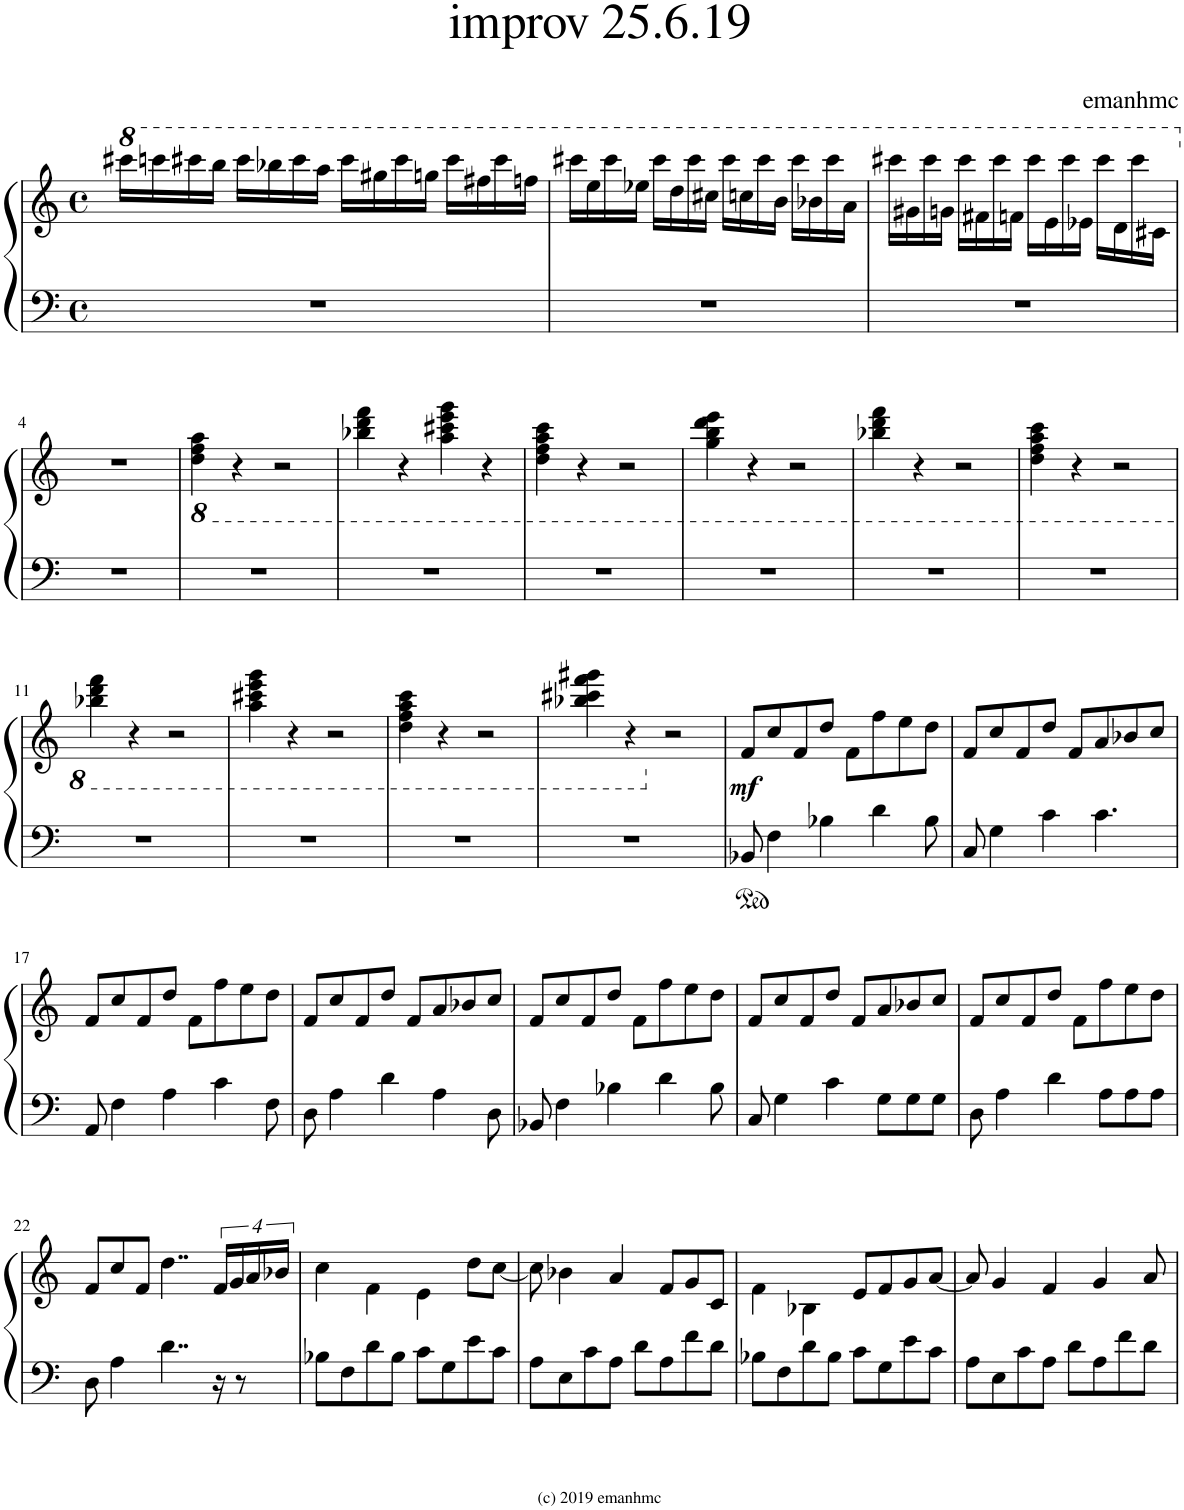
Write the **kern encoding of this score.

**kern	**kern	**dynam
*part1	*part1	*part1
*staff2	*staff1	*staff1/2
*I"Piano	*	*
*I'Pno.	*	*
*clefF4	*clefG2	*
*k[]	*k[]	*
*M4/4	*M4/4	*
*met(c)	*met(c)	*
*	*8va	*
=1	=1	=1
1r	16cccc#X\LL	.
.	16ccccn\	.
.	16cccc#X\	.
.	16bbb\JJ	.
.	16cccc#\LL	.
.	16bbb-X\	.
.	16cccc#\	.
.	16aaa\JJ	.
.	16cccc#\LL	.
.	16ggg#X\	.
.	16cccc#\	.
.	16gggn\JJ	.
.	16cccc#\LL	.
.	16fff#X\	.
.	16cccc#\	.
.	16fffn\JJ	.
=2	=2	=2
1r	16cccc#X\LL	.
.	16eee\	.
.	16cccc#\	.
.	16eee-X\JJ	.
.	16cccc#\LL	.
.	16ddd\	.
.	16cccc#\	.
.	16ccc#X\JJ	.
.	16cccc#\LL	.
.	16cccn\	.
.	16cccc#\	.
.	16bb\JJ	.
.	16cccc#\LL	.
.	16bb-X\	.
.	16cccc#\	.
.	16aa\JJ	.
=3	=3	=3
1r	16cccc#X\LL	.
.	16gg#X\	.
.	16cccc#\	.
.	16ggn\JJ	.
.	16cccc#\LL	.
.	16ff#X\	.
.	16cccc#\	.
.	16ffn\JJ	.
.	16cccc#\LL	.
.	16ee\	.
.	16cccc#\	.
.	16ee-X\JJ	.
.	16cccc#\LL	.
.	16dd\	.
.	16cccc#\	.
.	16cc#X\JJ	.
!!LO:LB:g=z
=4	=4	=4
*	*X8va	*
1r	1r	.
=5	=5	=5
*	*8ba	*
1r	4d\ 4f\ 4a\	.
.	4r	.
.	2r	.
=6	=6	=6
1r	4b-X\ 4dd\ 4ff\	.
.	4r	.
.	4a\ 4cc#X\ 4ee\ 4gg\	.
.	4r	.
=7	=7	=7
1r	4d\ 4f\ 4a\ 4cc\	.
.	4r	.
.	2r	.
=8	=8	=8
1r	4g\ 4b\ 4dd\ 4ee\	.
.	4r	.
.	2r	.
=9	=9	=9
1r	4b-X\ 4dd\ 4ff\	.
.	4r	.
.	2r	.
=10	=10	=10
1r	4d\ 4f\ 4a\ 4cc\	.
.	4r	.
.	2r	.
!!LO:LB:g=z
=11	=11	=11
1r	4b-X\ 4dd\ 4ff\	.
.	4r	.
.	2r	.
=12	=12	=12
1r	4a\ 4cc#X\ 4ee\ 4gg\	.
.	4r	.
.	2r	.
=13	=13	=13
1r	4d\ 4f\ 4a\ 4cc\	.
.	4r	.
.	2r	.
=14	=14	=14
1r	4b-X\ 4cc#X\ 4ff\ 4gg#X\	.
.	4r	.
*	*X8ba	*
.	2r	.
=15	=15	=15
!	!	!LO:DY:b
8BB-X/	8f/L	mf
4F\	8cc/	.
.	8f/	.
4B-X\	8dd/J	.
.	8f\L	.
4d\	8ff\	.
.	8ee\	.
8B-\	8dd\J	.
=16	=16	=16
8C/	8f/L	.
4G\	8cc/	.
.	8f/	.
4c\	8dd/J	.
.	8f/L	.
4.c\	8a/	.
.	8b-X/	.
.	8cc/J	.
!!LO:LB:g=z
=17	=17	=17
8AA/	8f/L	.
4F\	8cc/	.
.	8f/	.
4A\	8dd/J	.
.	8f\L	.
4c\	8ff\	.
.	8ee\	.
8F\	8dd\J	.
=18	=18	=18
8D\	8f/L	.
4A\	8cc/	.
.	8f/	.
4d\	8dd/J	.
.	8f/L	.
4A\	8a/	.
.	8b-X/	.
8D\	8cc/J	.
=19	=19	=19
8BB-X/	8f/L	.
4F\	8cc/	.
.	8f/	.
4B-X\	8dd/J	.
.	8f\L	.
4d\	8ff\	.
.	8ee\	.
8B-\	8dd\J	.
=20	=20	=20
8C/	8f/L	.
4G\	8cc/	.
.	8f/	.
4c\	8dd/J	.
.	8f/L	.
8G\L	8a/	.
8G\	8b-X/	.
8G\J	8cc/J	.
=21	=21	=21
8D\	8f/L	.
4A\	8cc/	.
.	8f/	.
4d\	8dd/J	.
.	8f\L	.
8A\L	8ff\	.
8A\	8ee\	.
8A\J	8dd\J	.
!!LO:LB:g=z
=22	=22	=22
8D\	8f/L	.
4A\	8cc/	.
.	8f/J	.
4..d\	4..dd\	.
16r	64%3f/LL	.
.	64%3g/	.
8r	.	.
.	64%3a/	.
.	64%3b-X/JJ	.
=23	=23	=23
*	*^	*
8B-X\L	1ryy	4cc\	.
8F\	.	.	.
8d\	.	4f\	.
8B-\J	.	.	.
8c\L	.	4e\	.
8G\	.	.	.
8e\	.	8dd\L	.
8c\J	.	[8cc\J	.
=24	=24	=24	=24
8A\L	8ryy	8cc\]	.
8E\	4b-X\	2..ryy	.
8c\	.	.	.
8A\J	4a/	.	.
8d\L	.	.	.
8A\	8f/L	.	.
8f\	8g/	.	.
8d\J	8c/J	.	.
=25	=25	=25	=25
8B-X\L	2ryy	4f\	.
8F\	.	.	.
8d\	.	4B-X\	.
8B-\J	.	.	.
8c\L	8e/L	2ryy	.
8G\	8f/	.	.
8e\	8g/	.	.
8c\J	[8a/J	.	.
*	*v	*v	*
=26	=26	=26
8A\L	8a/]	.
8E\	4g/	.
8c\	.	.
8A\J	4f/	.
8d\L	.	.
8A\	4g/	.
8f\	.	.
8d\J	8a/	.
=	=	=
*-	*-	*-
